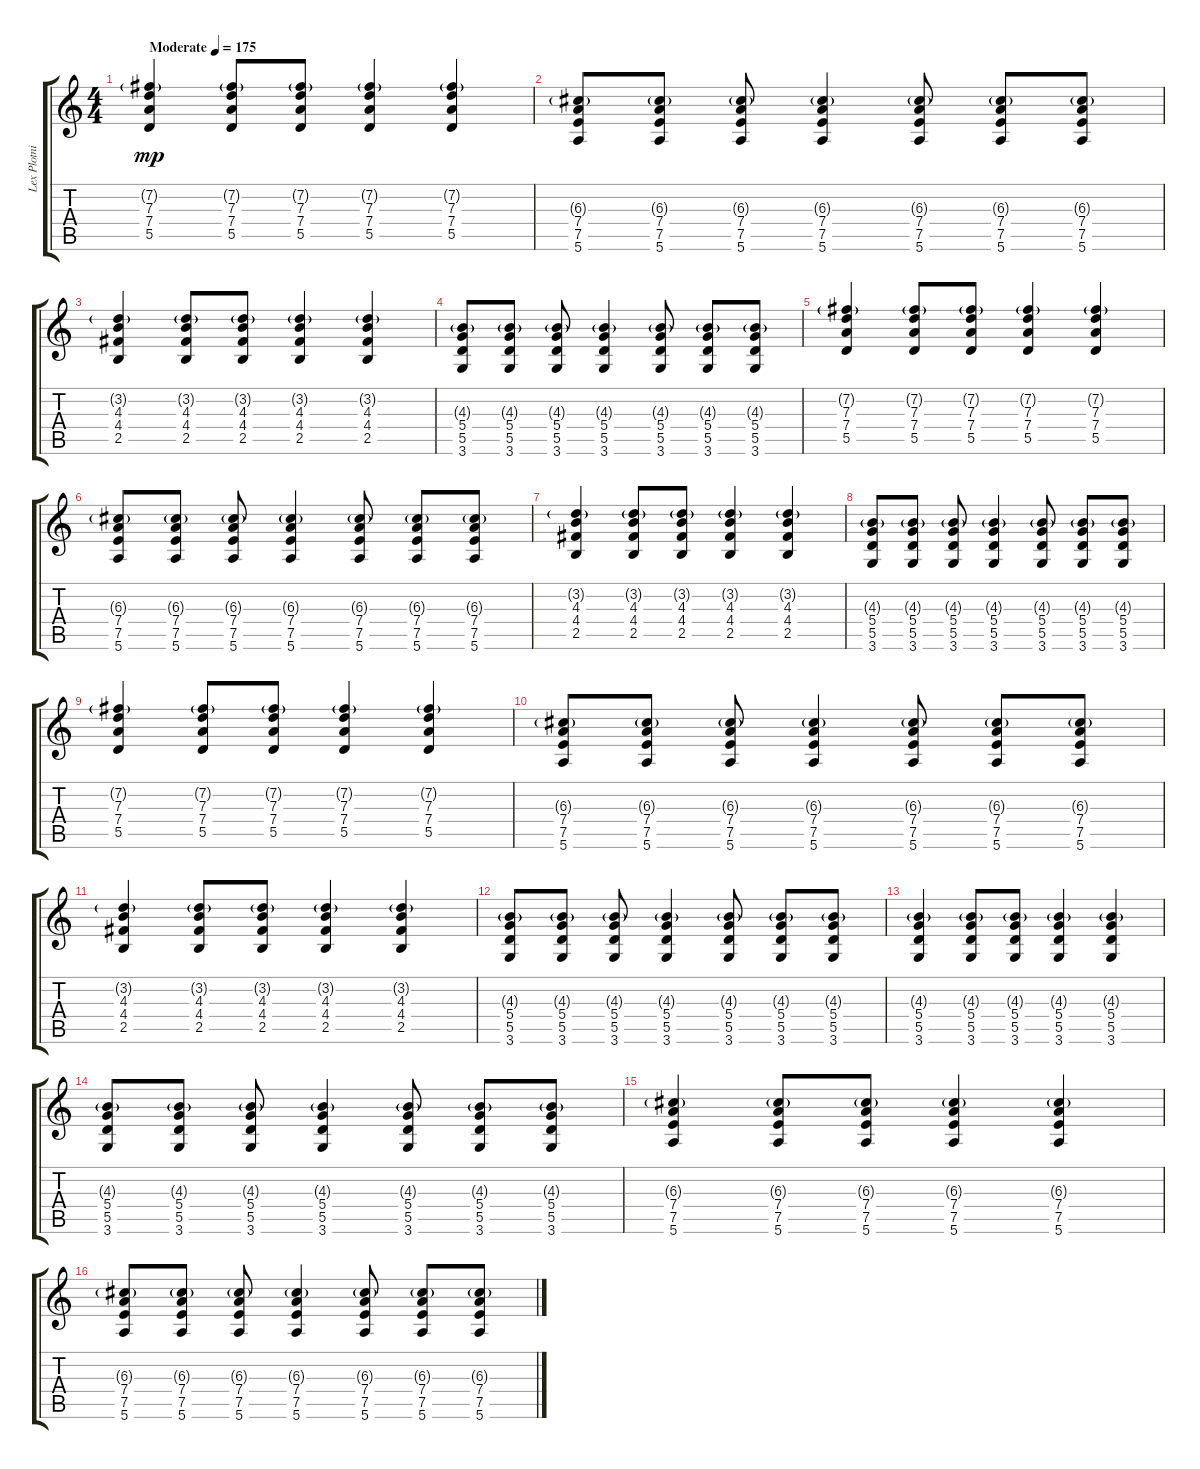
\track ("Lex Plotnikoff" "Lex Plotni") {instrument distortionguitar}
\staff {score tabs}
\tuning (E4 B3 G3 D3 A2 E2) {hide}
\ts (4 4)
\tempo (175 "Moderate")
\clef g2
\ks c
(7.2{g} 7.3 7.4 5.5).4{dy mp instrument distortionguitar} (7.2{g} 7.3 7.4 5.5).8 (7.2{g} 7.3 7.4 5.5).8 (7.2{g} 7.3 7.4 5.5).4 (7.2{g} 7.3 7.4 5.5).4 |
(6.3{g} 7.4 7.5 5.6).8 (6.3{g} 7.4 7.5 5.6).8 (6.3{g} 7.4 7.5 5.6).8 (6.3{g} 7.4 7.5 5.6).4 (6.3{g} 7.4 7.5 5.6).8 (6.3{g} 7.4 7.5 5.6).8 (6.3{g} 7.4 7.5 5.6).8 |
(3.2{g} 4.3 4.4 2.5).4 (3.2{g} 4.3 4.4 2.5).8 (3.2{g} 4.3 4.4 2.5).8 (3.2{g} 4.3 4.4 2.5).4 (3.2{g} 4.3 4.4 2.5).4 |
(4.3{g} 5.4 5.5 3.6).8 (4.3{g} 5.4 5.5 3.6).8 (4.3{g} 5.4 5.5 3.6).8 (4.3{g} 5.4 5.5 3.6).4 (4.3{g} 5.4 5.5 3.6).8 (4.3{g} 5.4 5.5 3.6).8 (4.3{g} 5.4 5.5 3.6).8 |
(7.2{g} 7.3 7.4 5.5).4 (7.2{g} 7.3 7.4 5.5).8 (7.2{g} 7.3 7.4 5.5).8 (7.2{g} 7.3 7.4 5.5).4 (7.2{g} 7.3 7.4 5.5).4 |
(6.3{g} 7.4 7.5 5.6).8 (6.3{g} 7.4 7.5 5.6).8 (6.3{g} 7.4 7.5 5.6).8 (6.3{g} 7.4 7.5 5.6).4 (6.3{g} 7.4 7.5 5.6).8 (6.3{g} 7.4 7.5 5.6).8 (6.3{g} 7.4 7.5 5.6).8 |
(3.2{g} 4.3 4.4 2.5).4 (3.2{g} 4.3 4.4 2.5).8 (3.2{g} 4.3 4.4 2.5).8 (3.2{g} 4.3 4.4 2.5).4 (3.2{g} 4.3 4.4 2.5).4 |
(4.3{g} 5.4 5.5 3.6).8 (4.3{g} 5.4 5.5 3.6).8 (4.3{g} 5.4 5.5 3.6).8 (4.3{g} 5.4 5.5 3.6).4 (4.3{g} 5.4 5.5 3.6).8 (4.3{g} 5.4 5.5 3.6).8 (4.3{g} 5.4 5.5 3.6).8 |
(7.2{g} 7.3 7.4 5.5).4 (7.2{g} 7.3 7.4 5.5).8 (7.2{g} 7.3 7.4 5.5).8 (7.2{g} 7.3 7.4 5.5).4 (7.2{g} 7.3 7.4 5.5).4 |
(6.3{g} 7.4 7.5 5.6).8 (6.3{g} 7.4 7.5 5.6).8 (6.3{g} 7.4 7.5 5.6).8 (6.3{g} 7.4 7.5 5.6).4 (6.3{g} 7.4 7.5 5.6).8 (6.3{g} 7.4 7.5 5.6).8 (6.3{g} 7.4 7.5 5.6).8 |
(3.2{g} 4.3 4.4 2.5).4 (3.2{g} 4.3 4.4 2.5).8 (3.2{g} 4.3 4.4 2.5).8 (3.2{g} 4.3 4.4 2.5).4 (3.2{g} 4.3 4.4 2.5).4 |
(4.3{g} 5.4 5.5 3.6).8 (4.3{g} 5.4 5.5 3.6).8 (4.3{g} 5.4 5.5 3.6).8 (4.3{g} 5.4 5.5 3.6).4 (4.3{g} 5.4 5.5 3.6).8 (4.3{g} 5.4 5.5 3.6).8 (4.3{g} 5.4 5.5 3.6).8 |
(4.3{g} 5.4 5.5 3.6).4 (4.3{g} 5.4 5.5 3.6).8 (4.3{g} 5.4 5.5 3.6).8 (4.3{g} 5.4 5.5 3.6).4 (4.3{g} 5.4 5.5 3.6).4 |
(4.3{g} 5.4 5.5 3.6).8 (4.3{g} 5.4 5.5 3.6).8 (4.3{g} 5.4 5.5 3.6).8 (4.3{g} 5.4 5.5 3.6).4 (4.3{g} 5.4 5.5 3.6).8 (4.3{g} 5.4 5.5 3.6).8 (4.3{g} 5.4 5.5 3.6).8 |
(6.3{g} 7.4 7.5 5.6).4 (6.3{g} 7.4 7.5 5.6).8 (6.3{g} 7.4 7.5 5.6).8 (6.3{g} 7.4 7.5 5.6).4 (6.3{g} 7.4 7.5 5.6).4 |
(6.3{g} 7.4 7.5 5.6).8 (6.3{g} 7.4 7.5 5.6).8 (6.3{g} 7.4 7.5 5.6).8 (6.3{g} 7.4 7.5 5.6).4 (6.3{g} 7.4 7.5 5.6).8 (6.3{g} 7.4 7.5 5.6).8 (6.3{g} 7.4 7.5 5.6).8
